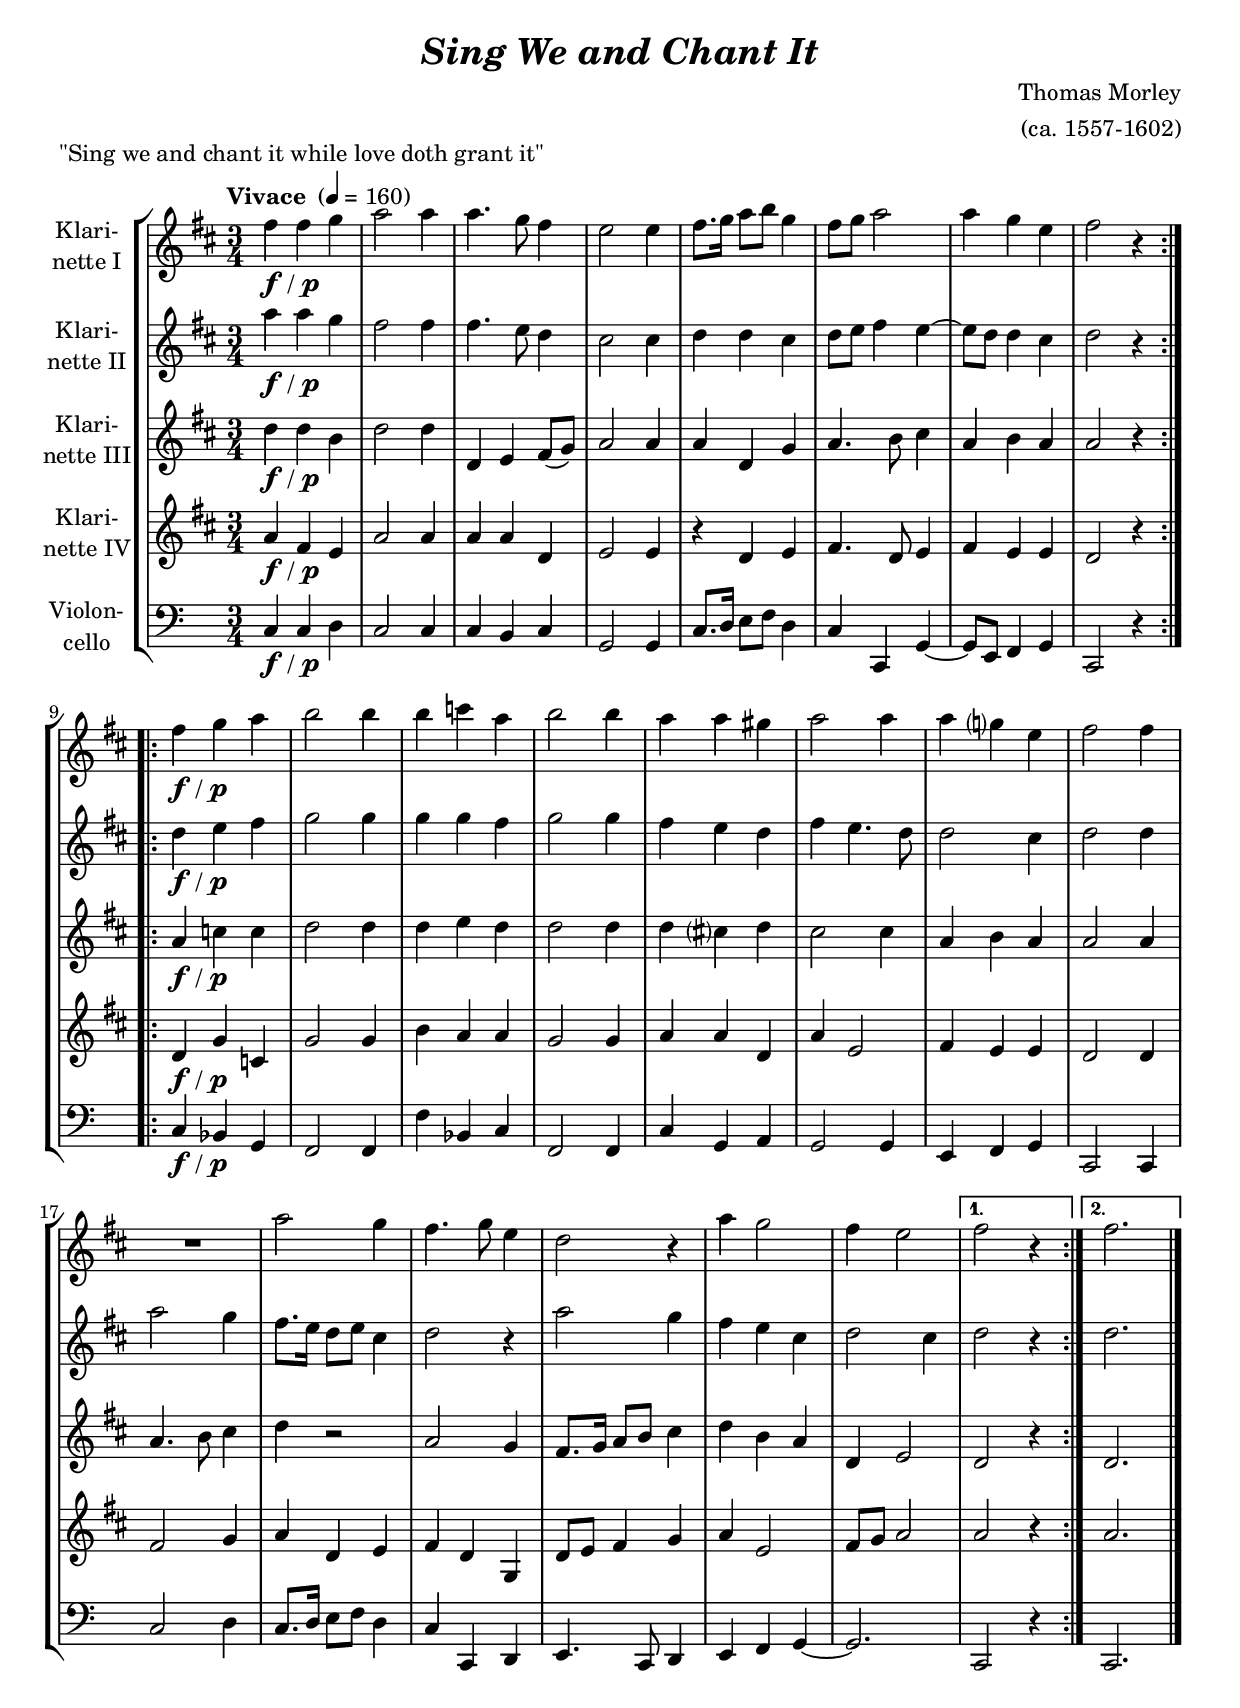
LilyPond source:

\version "2.18.2"
\include "deutsch.ly"

#(set-global-staff-size 20)

\header {
  title     = \markup \bold \italic "Sing We and Chant It"
  composer  = "Thomas Morley"
  arranger  = "(ca. 1557-1602)"
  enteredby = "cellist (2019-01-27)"
  piece     = "\"Sing we and chant it while love doth grant it\""
}

voiceconsts = {
  \key g \major
  \time 3/4
  \clef "treble"
%  \numericTimeSignature
  \compressFullBarRests
  % Set default beaming for all staves
  \set Timing.beamExceptions = #'()
  \set Timing.baseMoment     = #(ly:make-moment 1 4)
  \set Timing.beatStructure  = #'(1 1 1)
  \tempo "Vivace " 4=160
}

micl = "clarinet"
mifl = "flute"
miob = "oboe"
mifh = "french horn"
misx = "tenor sax"
mist = "string ensemble 1"
miba = "cello"

afbp = \markup { \dynamic f \italic "/" \dynamic p }

va = \relative c'' {
  \voiceconsts

  \repeat volta 2 {
    h4_\afbp h c
    d2 d4
    d4. c8 h4
    a2 a4
    h8. c16 d8 e c4
    h8 c d2
    d4 c a
    h2 r4
  }

  \repeat volta 2 {
    h_\afbp c d
    e2 e4
    e f d
    e2 e4
    d d cis
    d2 d4
    d c? a
    h2 h4

    R2.
    d2 c4
    h4. c8 a4
    g2 r4
    d' c2
    h4 a2
  }
  \alternative {
    { h2 r4 }
    { h2. }
  } \bar "|."
}

vb = \relative c'' {
  \voiceconsts

  \repeat volta 2 {
    d4_\afbp d c
    h2 h4
    h4. a8 g4
    fis2 fis4
    g g fis
    g8 a h4 a~
    a8 g g4 fis
    g2 r4
  }

  \repeat volta 2 {
    g_\afbp a h
    c2 c4
    c c h
    c2 c4
    h a g
    h a4. g8
    g2 fis4
    g2 g4

    d'2 c4
    h8. a16 g8 a fis4
    g2 r4
    d'2 c4
    h a fis
    g2 fis4
  }
  \alternative {
    { g2 r4 }
    { g2. }
  } \bar "|."
}

vc = \relative c'' {
  \voiceconsts

  \repeat volta 2 {
    g4_\afbp g e
    g2 g4
    g, a h8( c)
    d2 d4
    d g, c
    d4. e8 fis4
    d e d
    d2 r4
  }

  \repeat volta 2 {
    d_\afbp f f
    g2 g4
    g a g
    g2 g4
    g fis? g
    fis2 fis4
    d e d
    d2 d4

    d4. e8 fis4
    g r2
    d c4
    h8. c16 d8 e fis4
    g e d
    g, a2
  }
  \alternative {
    { g2 r4 }
    { g2. }
  } \bar "|."
}

vd = \relative c' {
  \voiceconsts
  
  \repeat volta 2 {
    d4_\afbp h a
    d2 d4
    d d g,
    a2 a4
    r g a
    h4. g8 a4
    h a a
    g2 r4
  }

  \repeat volta 2 {
    g_\afbp c f,
    c'2 c4
    e d d
    c2 c4
    d d g,
    d' a2
    h4 a a
    g2 g4

    h2 c4
    d g, a
    h g c,
    g'8 a h4 c
    d a2
    h8 c d2
  }
  \alternative {
    { d r4 }
    { d2. }
  } \bar "|."
}

ve = \relative c' {
  \voiceconsts
  \clef "bass"
  
  \repeat volta 2 {
    g4_\afbp g a
    g2 g4
    g fis g
    d2 d4
    g8. a16 h8 c a4
    g g, d'~
    d8 h c4 d
    g,2 r4
  }

  \repeat volta 2 {
    g'_\afbp f d
    c2 c4
    c' f, g
    c,2 c4
    g' d e
    d2 d4
    h c d
    g,2 g4

    g'2 a4
    g8. a16 h8 c a4
    g g, a
    h4. g8 a4
    h c d~
    d2.
  }
  \alternative {
    { g,2 r4 }
    { g2. }
  } \bar "|."
}


music = \new StaffGroup <<
      \new Staff {
	\set Staff.midiInstrument = \micl
	\set Staff.instrumentName = \markup \center-column { "Klari-" "nette I" }
	\transpose g d' { \va }
      }

      \new Staff {
	\set Staff.midiInstrument = \micl
	\set Staff.instrumentName = \markup \center-column { "Klari-" "nette II" }
	\transpose g d' { \vb }
      }

      \new Staff {
	\set Staff.midiInstrument = \micl
	\set Staff.instrumentName = \markup \center-column { "Klari-" "nette III" }
	\transpose g d' { \vc }
      }

      \new Staff {
	\set Staff.midiInstrument = \micl
	\set Staff.instrumentName = \markup \center-column { "Klari-" "nette IV" }
	\transpose g d' { \vd }
      }

      \new Staff {
	\set Staff.midiInstrument = \miba
	\set Staff.instrumentName = \markup \center-column { "Violon-" "cello" }
	\transpose g c { \ve }
      }
>>

\book {
  \score {
    \music
    \layout {}
  }

  \score {
    \unfoldRepeats \music

    \midi {
      \context {
        \Score
      }
    }
  }
}
